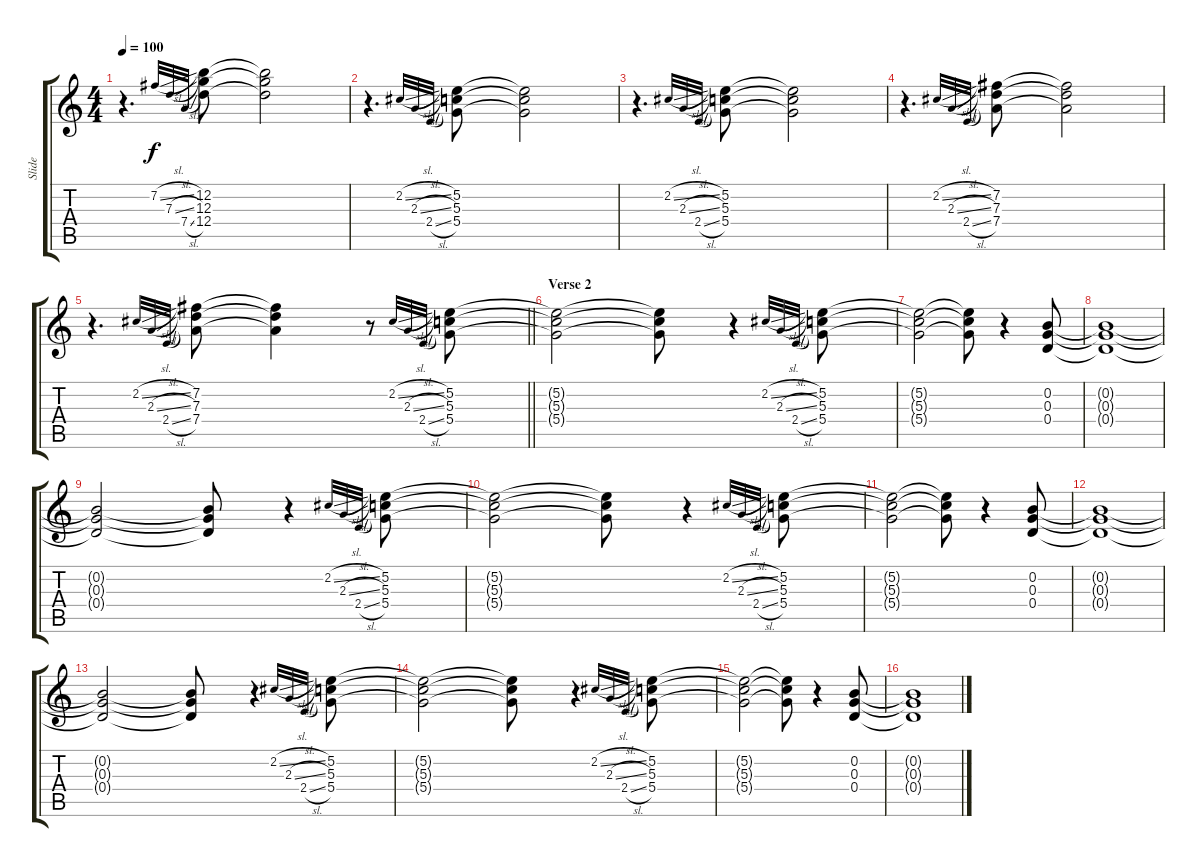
\track ("Slide" "Slide") {instrument overdrivenguitar}
\staff {score tabs}
\tuning (E4 B3 G3 D3 A2 E2) {hide}
\ts (4 4)
\tempo 100
\clef g2
\ks c
r.4{d dy f} 7.2{sl}.32{gr onbeat} 7.3{sl}.32{gr onbeat} 7.4{sl}.32{gr onbeat} (12.2 12.3 12.4).8 (12.2{t} 12.3{t} 12.4{t}).2 |
r.4{d} 2.2{sl}.32{gr onbeat} 2.3{sl}.32{gr onbeat} 2.4{sl}.32{gr onbeat} (5.2 5.3 5.4).8 (5.2{t} 5.3{t} 5.4{t}).2 |
r.4{d} 2.2{sl}.32{gr onbeat} 2.3{sl}.32{gr onbeat} 2.4{sl}.32{gr onbeat} (5.2 5.3 5.4).8 (5.2{t} 5.3{t} 5.4{t}).2 |
r.4{d} 2.2{sl}.32{gr onbeat} 2.3{sl}.32{gr onbeat} 2.4{sl}.32{gr onbeat} (7.2 7.3 7.4).8 (7.2{t} 7.3{t} 7.4{t}).2 |
\barLineRight lightlight
r.4{d} 2.2{sl}.32{gr onbeat} 2.3{sl}.32{gr onbeat} 2.4{sl}.32{gr onbeat} (7.2 7.3 7.4).8 (7.2{t} 7.3{t} 7.4{t}).4 r.8 2.2{sl}.32{gr onbeat} 2.3{sl}.32{gr onbeat} 2.4{sl}.32{gr onbeat} (5.2 5.3 5.4).8 |
\section ("" "Verse 2")
(5.2{t} 5.3{t} 5.4{t}).2 (5.2{t} 5.3{t} 5.4{t}).8 r.4 2.2{sl}.32{gr onbeat} 2.3{sl}.32{gr onbeat} 2.4{sl}.32{gr onbeat} (5.2 5.3 5.4).8 |
(5.2{t} 5.3{t} 5.4{t}).2 (5.2{t} 5.3{t} 5.4{t}).8 r.4 (0.2 0.3 0.4).8 |
(0.2{t} 0.3{t} 0.4{t}).1 |
(0.2{t} 0.3{t} 0.4{t}).2 (0.2{t} 0.3{t} 0.4{t}).8 r.4 2.2{sl}.32{gr onbeat} 2.3{sl}.32{gr onbeat} 2.4{sl}.32{gr onbeat} (5.2 5.3 5.4).8 |
(5.2{t} 5.3{t} 5.4{t}).2 (5.2{t} 5.3{t} 5.4{t}).8 r.4 2.2{sl}.32{gr onbeat} 2.3{sl}.32{gr onbeat} 2.4{sl}.32{gr onbeat} (5.2 5.3 5.4).8 |
(5.2{t} 5.3{t} 5.4{t}).2 (5.2{t} 5.3{t} 5.4{t}).8 r.4 (0.2 0.3 0.4).8 |
(0.2{t} 0.3{t} 0.4{t}).1 |
(0.2{t} 0.3{t} 0.4{t}).2 (0.2{t} 0.3{t} 0.4{t}).8 r.4 2.2{sl}.32{gr onbeat} 2.3{sl}.32{gr onbeat} 2.4{sl}.32{gr onbeat} (5.2 5.3 5.4).8 |
(5.2{t} 5.3{t} 5.4{t}).2 (5.2{t} 5.3{t} 5.4{t}).8 r.4 2.2{sl}.32{gr onbeat} 2.3{sl}.32{gr onbeat} 2.4{sl}.32{gr onbeat} (5.2 5.3 5.4).8 |
(5.2{t} 5.3{t} 5.4{t}).2 (5.2{t} 5.3{t} 5.4{t}).8 r.4 (0.2 0.3 0.4).8 |
(0.2{t} 0.3{t} 0.4{t}).1
